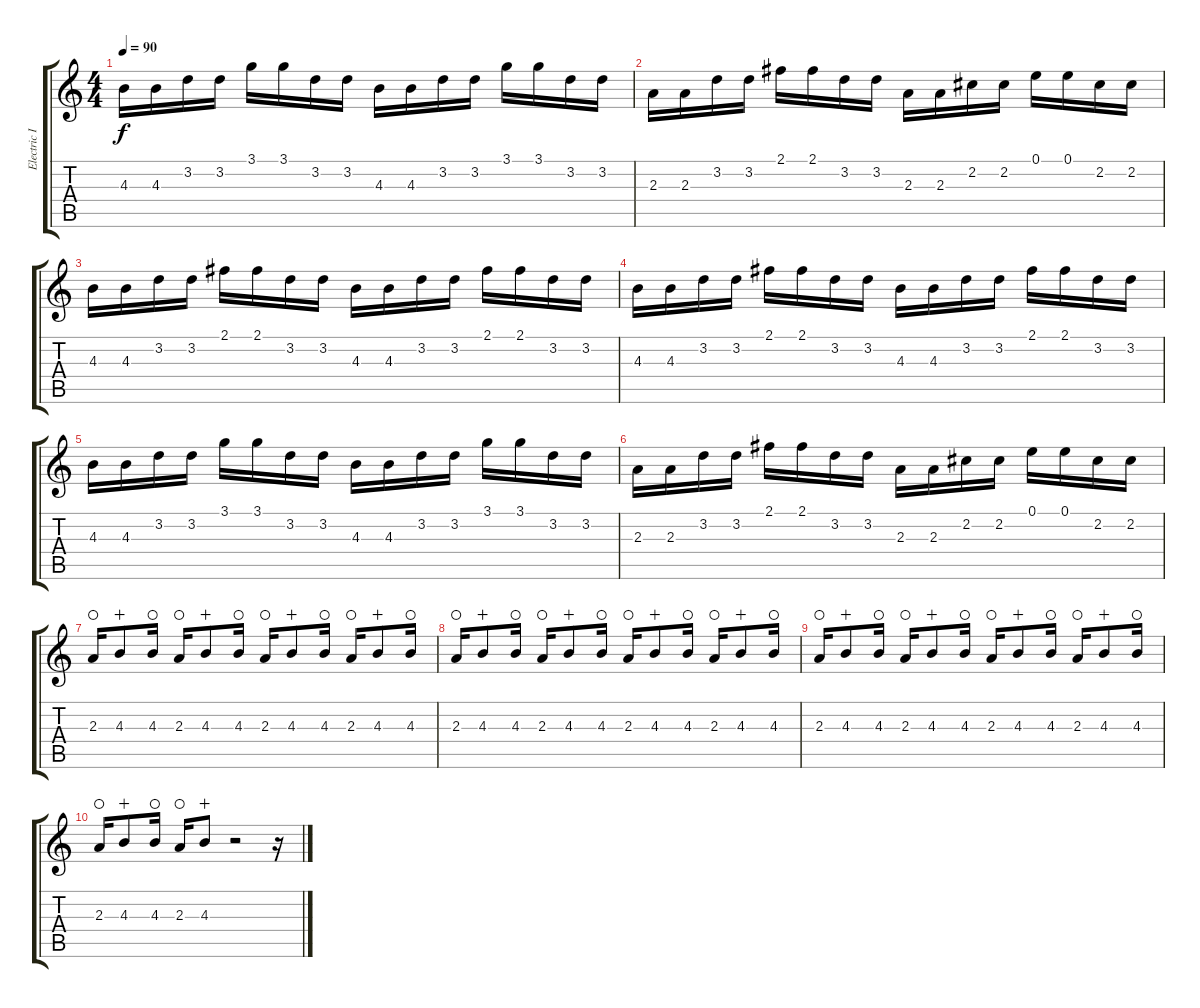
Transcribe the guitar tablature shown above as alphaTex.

\track ("Electric II" "Electric I") {instrument distortionguitar}
\staff {score tabs}
\tuning (E4 B3 G3 D3 A2 E2) {hide}
\ts (4 4)
\tempo 90
\clef g2
\ks c
4.3.16{dy f} 4.3.16 3.2.16 3.2.16 3.1.16 3.1.16 3.2.16 3.2.16 4.3.16 4.3.16 3.2.16 3.2.16 3.1.16 3.1.16 3.2.16 3.2.16 |
2.3.16 2.3.16 3.2.16 3.2.16 2.1.16 2.1.16 3.2.16 3.2.16 2.3.16 2.3.16 2.2.16 2.2.16 0.1.16 0.1.16 2.2.16 2.2.16 |
4.3.16 4.3.16 3.2.16 3.2.16 2.1.16 2.1.16 3.2.16 3.2.16 4.3.16 4.3.16 3.2.16 3.2.16 2.1.16 2.1.16 3.2.16 3.2.16 |
4.3.16 4.3.16 3.2.16 3.2.16 2.1.16 2.1.16 3.2.16 3.2.16 4.3.16 4.3.16 3.2.16 3.2.16 2.1.16 2.1.16 3.2.16 3.2.16 |
4.3.16 4.3.16 3.2.16 3.2.16 3.1.16 3.1.16 3.2.16 3.2.16 4.3.16 4.3.16 3.2.16 3.2.16 3.1.16 3.1.16 3.2.16 3.2.16 |
2.3.16 2.3.16 3.2.16 3.2.16 2.1.16 2.1.16 3.2.16 3.2.16 2.3.16 2.3.16 2.2.16 2.2.16 0.1.16 0.1.16 2.2.16 2.2.16 |
2.3.16{waho} 4.3.8{wahc} 4.3.16{waho} 2.3.16{waho} 4.3.8{wahc} 4.3.16{waho} 2.3.16{waho} 4.3.8{wahc} 4.3.16{waho} 2.3.16{waho} 4.3.8{wahc} 4.3.16{waho} |
2.3.16{waho} 4.3.8{wahc} 4.3.16{waho} 2.3.16{waho} 4.3.8{wahc} 4.3.16{waho} 2.3.16{waho} 4.3.8{wahc} 4.3.16{waho} 2.3.16{waho} 4.3.8{wahc} 4.3.16{waho} |
2.3.16{waho} 4.3.8{wahc} 4.3.16{waho} 2.3.16{waho} 4.3.8{wahc} 4.3.16{waho} 2.3.16{waho} 4.3.8{wahc} 4.3.16{waho} 2.3.16{waho} 4.3.8{wahc} 4.3.16{waho} |
2.3.16{waho} 4.3.8{wahc} 4.3.16{waho} 2.3.16{waho} 4.3.8{wahc} r.2 r.16
